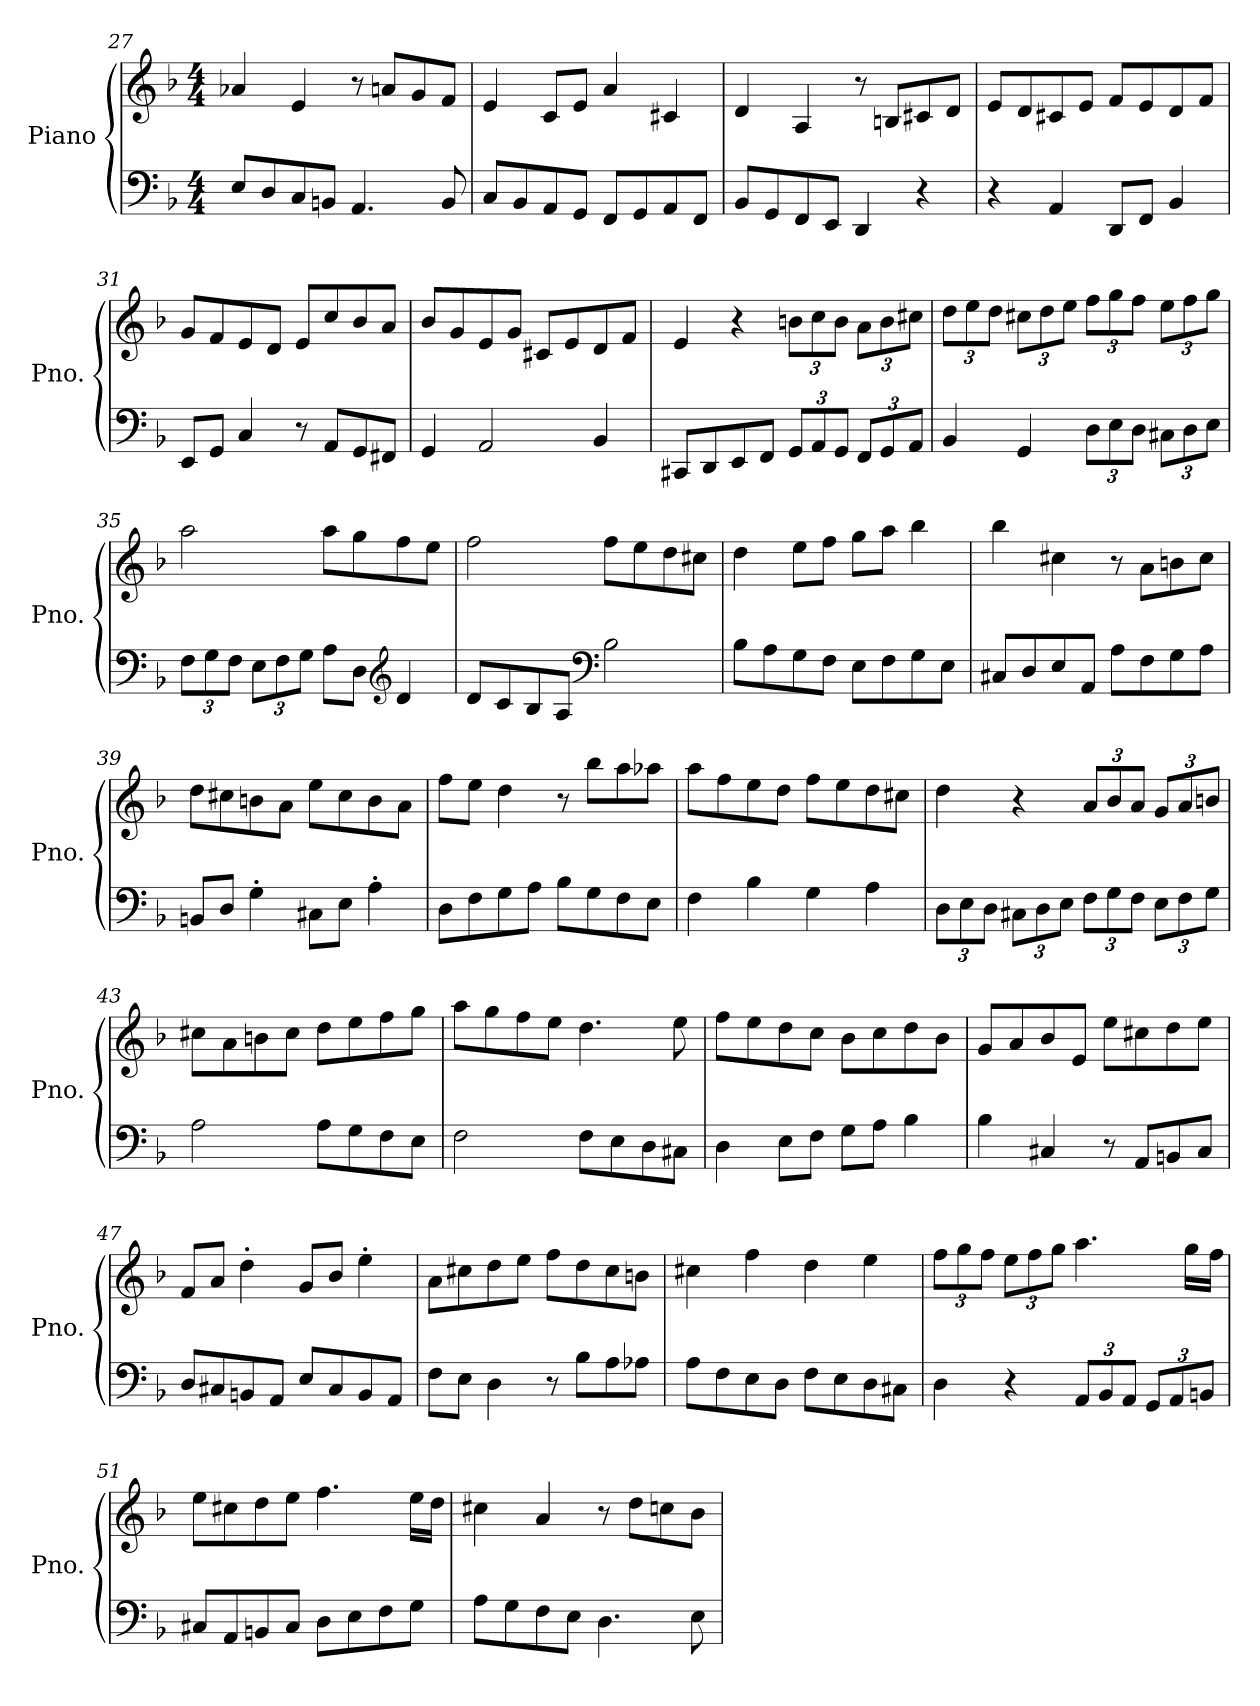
**kern	**kern
*part1	*part1
*staff2	*staff1
*I"Piano	*
*I'Pno.	*
*clefF4	*clefG2
*k[b-]	*k[b-]
*M4/4	*M4/4
=27	=27
8E/L	4a-X/
8D/	.
8C/	4e/
8BBn/J	.
4.AA/	8r
.	8an/L
.	8g/
8BB/	8f/J
=28	=28
8C/L	4e/
8BB-/	.
8AA/	8c/L
8GG/J	8e/J
8FF/L	4a/
8GG/	.
8AA/	4c#X/
8FF/J	.
=29	=29
8BB-/L	4d/
8GG/	.
8FF/	4A/
8EE/J	.
4DD/	8r
.	8Bn/L
4r	8c#X/
.	8d/J
!!LO:LB:g=z
=30	=30
4r	8e/L
.	8d/
4AA/	8c#X/
.	8e/J
8DD/L	8f/L
8FF/J	8e/
4BB-/	8d/
.	8f/J
=31	=31
8EE/L	8g/L
8GG/J	8f/
4C/	8e/
.	8d/J
8r	8e/L
8AA/L	8cc/
8GG/	8b-/
8FF#X/J	8a/J
=32	=32
4GG/	8b-/L
.	8g/
2AA/	8e/
.	8g/J
.	8c#X/L
.	8e/
4BB-/	8d/
.	8f/J
=33	=33
8CC#X/L	4e/
8DD/	.
8EE/	4r
8FF/J	.
*Xbrackettup	*Xbrackettup
12GG/L	12bn\L
12AA/	12cc\
12GG/J	12b\J
12FF/L	12a\L
12GG/	12b\
12AA/J	12cc#X\J
!!LO:LB:g=z
=34	=34
4BB-/	12dd\L
.	12ee\
.	12dd\J
4GG/	12cc#X\L
.	12dd\
.	12ee\J
12D\L	12ff\L
12E\	12gg\
12D\J	12ff\J
12C#X\L	12ee\L
12D\	12ff\
12E\J	12gg\J
=35	=35
12F\L	2aa\
12G\	.
12F\J	.
12E\L	.
12F\	.
12G\J	.
8A\L	8aa\L
8D\J	8gg\
*clefG2	*
4d/	8ff\
.	8ee\J
=36	=36
8d/L	2ff\
8c/	.
8B-/	.
8A/J	.
*clefF4	*
2B-\	8ff\L
.	8ee\
.	8dd\
.	8cc#X\J
!!LO:LB:g=z
=37	=37
8B-\L	4dd\
8A\	.
8G\	8ee\L
8F\J	8ff\J
8E\L	8gg\L
8F\	8aa\J
8G\	4bb-\
8E\J	.
=38	=38
8C#X/L	4bb-\
8D/	.
8E/	4cc#X\
8AA/J	.
8A\L	8r
8F\	8a\L
8G\	8bn\
8A\J	8cc#\J
=39	=39
8BBn/L	8dd\L
8D/J	8cc#X\
4G'\	8bn\
.	8a\J
8C#X\L	8ee\L
8E\J	8cc#\
4A'\	8b\
.	8a\J
=40	=40
8D\L	8ff\L
8F\	8ee\J
8G\	4dd\
8A\J	.
8B-\L	8r
8G\	8bb-\L
8F\	8aa\
8E\J	8aa-X\J
!!LO:LB:g=z
=41	=41
4F\	8aa\L
.	8ff\
4B-\	8ee\
.	8dd\J
4G\	8ff\L
.	8ee\
4A\	8dd\
.	8cc#X\J
=42	=42
12D\L	4dd\
12E\	.
12D\J	.
12C#X\L	4r
12D\	.
12E\J	.
12F\L	12a/L
12G\	12b-/
12F\J	12a/J
12E\L	12g/L
12F\	12a/
12G\J	12bn/J
=43	=43
2A\	8cc#X\L
.	8a\
.	8bn\
.	8cc#\J
8A\L	8dd\L
8G\	8ee\
8F\	8ff\
8E\J	8gg\J
=44	=44
2F\	8aa\L
.	8gg\
.	8ff\
.	8ee\J
8F\L	4.dd\
8E\	.
8D\	.
8C#X\J	8ee\
!!LO:LB:g=z
=45	=45
4D\	8ff\L
.	8ee\
8E\L	8dd\
8F\J	8cc\J
8G\L	8b-\L
8A\J	8cc\
4B-\	8dd\
.	8b-\J
=46	=46
4B-\	8g/L
.	8a/
4C#X/	8b-/
.	8e/J
8r	8ee\L
8AA/L	8cc#X\
8BBn/	8dd\
8C#/J	8ee\J
=47	=47
8D/L	8f/L
8C#X/	8a/J
8BBn/	4dd'\
8AA/J	.
8E/L	8g/L
8C#/	8b-/J
8BB/	4ee'\
8AA/J	.
=48	=48
8F\L	8a\L
8E\J	8cc#X\
4D\	8dd\
.	8ee\J
8r	8ff\L
8B-\L	8dd\
8A\	8cc#\
8A-X\J	8bn\J
!!LO:PB:g=z
=49	=49
8A\L	4cc#X\
8F\	.
8E\	4ff\
8D\J	.
8F\L	4dd\
8E\	.
8D\	4ee\
8C#X\J	.
=50	=50
4D\	12ff\L
.	12gg\
.	12ff\J
4r	12ee\L
.	12ff\
.	12gg\J
12AA/L	4.aa\
12BB-/	.
12AA/J	.
12GG/L	.
12AA/	.
.	16gg\LL
12BBn/J	.
.	16ff\JJ
=51	=51
8C#X/L	8ee\L
8AA/	8cc#X\
8BBn/	8dd\
8C#/J	8ee\J
8D\L	4.ff\
8E\	.
8F\	.
8G\J	16ee\LL
.	16dd\JJ
=52	=52
8A\L	4cc#X\
8G\	.
8F\	4a/
8E\J	.
4.D\	8r
.	8dd\L
.	8ccn\
8E\	8b-\J
=	=
*-	*-
